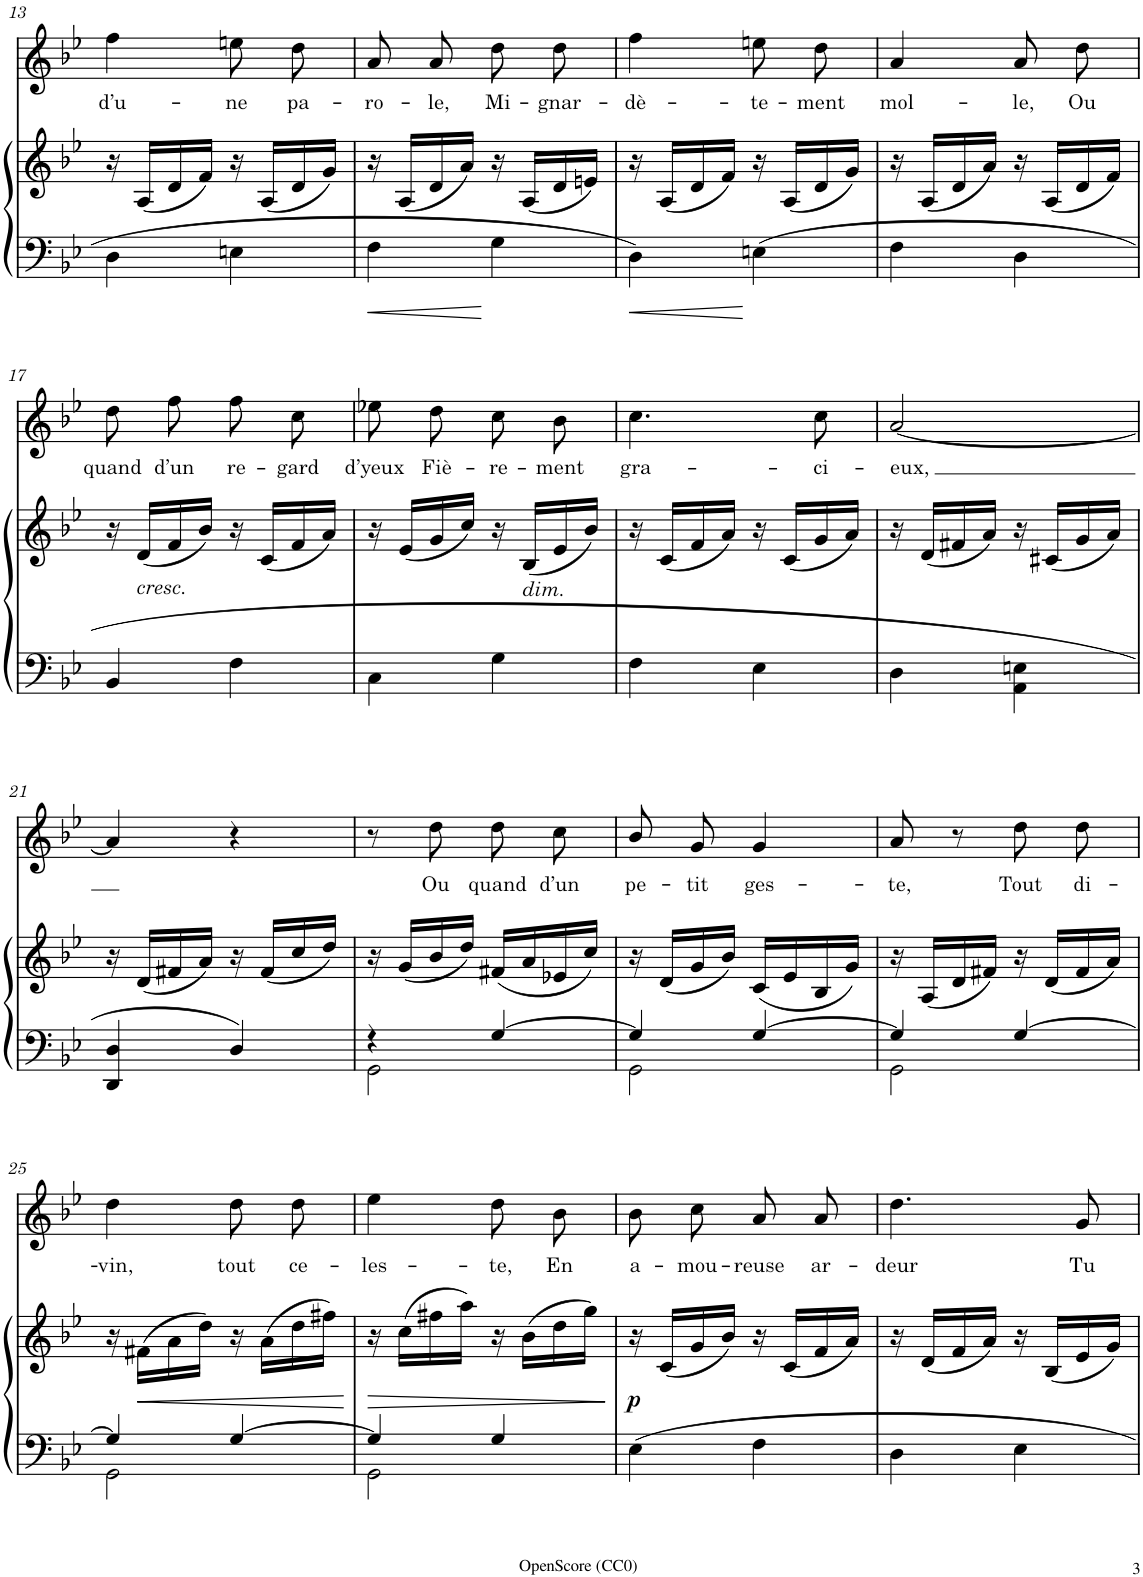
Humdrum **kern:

**kern	**kern	**dynam	**kern	**text
*part2	*part2	*part2	*part1	*part1
*staff3	*staff2	*staff2/3	*staff1	*staff1
*I"Piano	*	*	*I"Voice	*
*I'Pno	*	*	*	*
!!LO:PB:g=z
*clefF4	*clefG2	*	*clefG2	*
*k[b-e-]	*k[b-e-]	*	*k[b-e-]	*
*M2/4	*M2/4	*	*M2/4	*
=13	=13	=13	=13	=13
!	!	!	!	!LO:LY:b
4D\	16r	.	4ff\	d’u-
.	(16A/LL	.	.	.
.	16d/	.	.	.
.	16f/JJ)	.	.	.
!	!	!	!	!LO:LY:b
4En\	16r	.	8een\L	-ne
.	(16A/LL	.	.	.
!	!	!	!	!LO:LY:b
.	16d/	.	8dd\J	pa-
.	16g/JJ)	.	.	.
=14	=14	=14	=14	=14
!	!	!	!	!LO:LY:b
4F\	16r	.	8a/L	-ro-
.	(16A/LL	.	.	.
!	!	!	!	!LO:LY:b
.	16d/	.	8a/J	-le,
.	16a/JJ)	.	.	.
!	!	!	!	!LO:LY:b
4G\	16r	.	8dd\L	Mi-
.	(16A/LL	.	.	.
!	!	!	!	!LO:LY:b
.	16d/	.	8dd\J	-gnar-
.	16en/JJ)	.	.	.
=15	=15	=15	=15	=15
!	!	!	!	!LO:LY:b
4D\	16r	.	4ff\	-dè-
.	(16A/LL	.	.	.
.	16d/	.	.	.
.	16f/JJ)	.	.	.
!	!	!	!	!LO:LY:b
4En\	16r	.	8een\L	-te-
.	(16A/LL	.	.	.
!	!	!	!	!LO:LY:b
.	16d/	.	8dd\J	-ment
.	16g/JJ)	.	.	.
=16	=16	=16	=16	=16
!	!	!	!	!LO:LY:b
4F\	16r	.	4a/	mol-
.	(16A/LL	.	.	.
.	16d/	.	.	.
.	16a/JJ)	.	.	.
!	!	!	!	!LO:LY:b
4D\	16r	.	8a\L	-le,
.	(16A/LL	.	.	.
!	!	!	!	!LO:LY:b
.	16d/	.	8dd\J	Ou
.	16f/JJ)	.	.	.
!!LO:LB:g=z
=17	=17	=17	=17	=17
!	!	!	!	!LO:LY:b
4BB-/	16r	.	8dd\L	quand
!	!LO:TX:b:i:t=cresc.	!	!	!
.	(16d/LL	.	.	.
!	!	!	!	!LO:LY:b
.	16f/	.	8ff\J	d’un
.	16b-/JJ)	.	.	.
!	!	!	!	!LO:LY:b
4F\	16r	.	8ff\L	re-
.	(16c/LL	.	.	.
!	!	!	!	!LO:LY:b
.	16f/	.	8cc\J	-gard
.	16a/JJ)	.	.	.
=18	=18	=18	=18	=18
!	!	!	!	!LO:LY:b
4C\	16r	.	8ee-X\L	d’yeux
.	(16e-/LL	.	.	.
!	!	!	!	!LO:LY:b
.	16g/	.	8dd\J	Fiè-
.	16cc/JJ)	.	.	.
!	!	!	!	!LO:LY:b
4G\	16r	.	8cc\L	-re-
!	!LO:TX:b:i:t=dim.	!	!	!
.	(16B-/LL	.	.	.
!	!	!	!	!LO:LY:b
.	16e-/	.	8b-\J	-ment
.	16b-/JJ)	.	.	.
=19	=19	=19	=19	=19
!	!	!	!	!LO:LY:b
4F\	16r	.	4.cc\	gra-
.	(16c/LL	.	.	.
.	16f/	.	.	.
.	16a/JJ)	.	.	.
4E-\	16r	.	.	.
.	(16c/LL	.	.	.
!	!	!	!	!LO:LY:b
.	16g/	.	8cc\	-ci-
.	16a/JJ)	.	.	.
=20	=20	=20	=20	=20
!	!	!	!	!LO:LY:b
4D\	16r	.	[2a/	-eux,
.	(16d/LL	.	.	.
.	16f#X/	.	.	.
.	16a/JJ)	.	.	.
4AA\ 4En\	16r	.	.	.
.	(16c#X/LL	.	.	.
.	16g/	.	.	.
.	16a/JJ)	.	.	.
!!LO:LB:g=z
=21	=21	=21	=21	=21
4DD/ 4D/	16r	.	4a/]	.
.	(16d/LL	.	.	.
.	16f#X/	.	.	.
.	16a/JJ)	.	.	.
4D/	16r	.	4r	.
.	(16f#/LL	.	.	.
.	16cc/	.	.	.
.	16dd/JJ)	.	.	.
=22	=22	=22	=22	=22
*^	*	*	*	*
4r	2GG\	16r	.	8r	.
.	.	(16g/LL	.	.	.
!	!	!	!	!	!LO:LY:b
.	.	16b-/	.	8dd\	Ou
.	.	16dd/JJ)	.	.	.
!	!	!	!	!	!LO:LY:b
[4G/	.	(16f#X/LL	.	8dd\L	quand
.	.	16a/	.	.	.
!	!	!	!	!	!LO:LY:b
.	.	16e-X/	.	8cc\J	d’un
.	.	16cc/JJ)	.	.	.
=23	=23	=23	=23	=23	=23
!	!	!	!	!	!LO:LY:b
4G/]	2GG\	16r	.	8b-/L	pe-
.	.	(16d/LL	.	.	.
!	!	!	!	!	!LO:LY:b
.	.	16g/	.	8g/J	-tit
.	.	16b-/JJ)	.	.	.
!	!	!	!	!	!LO:LY:b
[4G/	.	(16c/LL	.	4g/	ges-
.	.	16e-/	.	.	.
.	.	16B-/	.	.	.
.	.	16g/JJ)	.	.	.
=24	=24	=24	=24	=24	=24
!	!	!	!	!	!LO:LY:b
4G/]	2GG\	16r	.	8a/	-te,
.	.	(16A/LL	.	.	.
.	.	16d/	.	8r	.
.	.	16f#X/JJ)	.	.	.
!	!	!	!	!	!LO:LY:b
[4G/	.	16r	.	8dd\L	Tout
.	.	(16d/LL	.	.	.
!	!	!	!	!	!LO:LY:b
.	.	16f#/	.	8dd\J	di-
.	.	16a/JJ)	.	.	.
!!LO:LB:g=z
=25	=25	=25	=25	=25	=25
!	!	!	!	!	!LO:LY:b
4G/]	2GG\	16r	.	4dd\	-vin,
!	!	!	!LO:HP:b	!	!
.	.	(>16f#X\LL	<	.	.
.	.	16a\	.	.	.
.	.	16dd\JJ)	.	.	.
!	!	!	!	!	!LO:LY:b
[4G/	.	16r	.	8dd\L	tout
.	.	(16a\LL	.	.	.
!	!	!	!	!	!LO:LY:b
.	.	16dd\	.	8dd\J	ce-
.	.	16ff#X\JJ)	.	.	.
*v	*v	*	*	*	*
.	.	[	.	.
=26	=26	=26	=26	=26
*^	*	*	*	*
!	!	!	!LO:HP:b	!	!LO:LY:b
4G/]	2GG\	16r	>	4ee-\	-les-
.	.	(16cc\LL	.	.	.
.	.	16ff#X\	.	.	.
.	.	16aa\JJ)	.	.	.
!	!	!	!	!	!LO:LY:b
4G/	.	16r	.	8dd\L	-te,
.	.	(16b-\LL	.	.	.
!	!	!	!	!	!LO:LY:b
.	.	16dd\	.	8b-\J	En
.	.	16gg\JJ)	.	.	.
*v	*v	*	*	*	*
.	.	]	.	.
=27	=27	=27	=27	=27
!	!	!LO:DY:b	!	!LO:LY:b
4E-\	16r	p	8b-\L	a-
.	(16c/LL	.	.	.
!	!	!	!	!LO:LY:b
.	16g/	.	8cc\J	-mou-
.	16b-/JJ)	.	.	.
!	!	!	!	!LO:LY:b
4F\	16r	.	8a/L	-reuse
.	(16c/LL	.	.	.
!	!	!	!	!LO:LY:b
.	16f/	.	8a/J	ar-
.	16a/JJ)	.	.	.
=28	=28	=28	=28	=28
!	!	!	!	!LO:LY:b
4D\	16r	.	4.dd\	-deur
.	(16d/LL	.	.	.
.	16f/	.	.	.
.	16a/JJ)	.	.	.
4E-\	16r	.	.	.
.	(16B-/LL	.	.	.
!	!	!	!	!LO:LY:b
.	16e-/	.	8g/	Tu
.	16g/JJ)	.	.	.
=	=	=	=	=
*-	*-	*-	*-	*-
